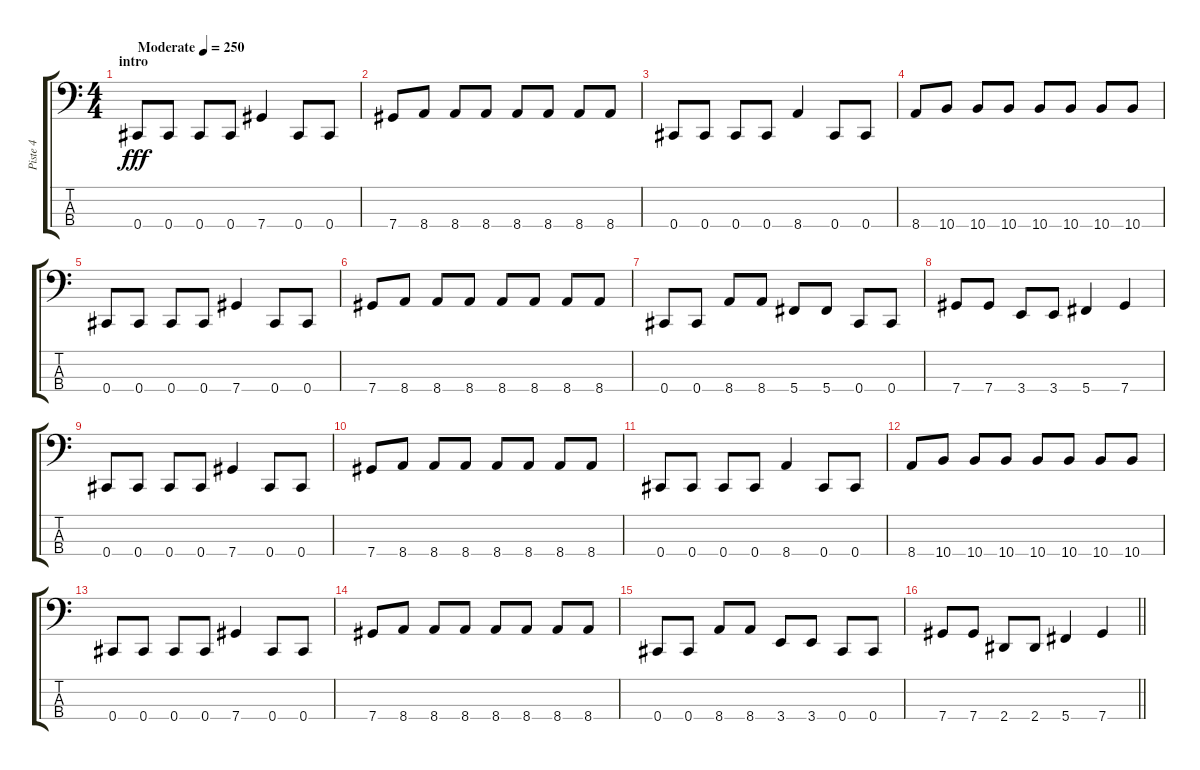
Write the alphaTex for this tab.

\track ("Piste 4" "Piste 4") {instrument electricbasspick}
\staff {score tabs}
\tuning (E2 B1 Gb1 Db1) {hide}
\ts (4 4)
\section ("" "intro")
\tempo (250 "Moderate")
\clef f4
\ks c
0.4.8{dy fff instrument electricbasspick} 0.4.8 0.4.8 0.4.8 7.4.4 0.4.8 0.4.8 |
7.4.8 8.4.8 8.4.8 8.4.8 8.4.8 8.4.8 8.4.8 8.4.8 |
0.4.8 0.4.8 0.4.8 0.4.8 8.4.4 0.4.8 0.4.8 |
8.4.8 10.4.8 10.4.8 10.4.8 10.4.8 10.4.8 10.4.8 10.4.8 |
0.4.8 0.4.8 0.4.8 0.4.8 7.4.4 0.4.8 0.4.8 |
7.4.8 8.4.8 8.4.8 8.4.8 8.4.8 8.4.8 8.4.8 8.4.8 |
0.4.8 0.4.8 8.4.8 8.4.8 5.4.8 5.4.8 0.4.8 0.4.8 |
7.4.8 7.4.8 3.4.8 3.4.8 5.4.4 7.4.4 |
0.4.8 0.4.8 0.4.8 0.4.8 7.4.4 0.4.8 0.4.8 |
7.4.8 8.4.8 8.4.8 8.4.8 8.4.8 8.4.8 8.4.8 8.4.8 |
0.4.8 0.4.8 0.4.8 0.4.8 8.4.4 0.4.8 0.4.8 |
8.4.8 10.4.8 10.4.8 10.4.8 10.4.8 10.4.8 10.4.8 10.4.8 |
0.4.8 0.4.8 0.4.8 0.4.8 7.4.4 0.4.8 0.4.8 |
7.4.8 8.4.8 8.4.8 8.4.8 8.4.8 8.4.8 8.4.8 8.4.8 |
0.4.8 0.4.8 8.4.8 8.4.8 3.4.8 3.4.8 0.4.8 0.4.8 |
\barLineRight lightlight
7.4.8 7.4.8 2.4.8 2.4.8 5.4.4 7.4.4
